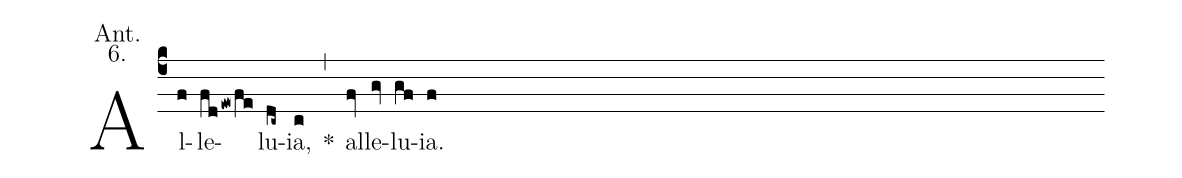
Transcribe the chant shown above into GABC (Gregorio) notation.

annotation: Ant.;
annotation: 6.;
%%
(c4) Al(f)le(fd/ew/fe)lu(dc~)ia,(c) <sp>*</sp>(,) al(fv)le(gv)lu(gf)ia.(f)
